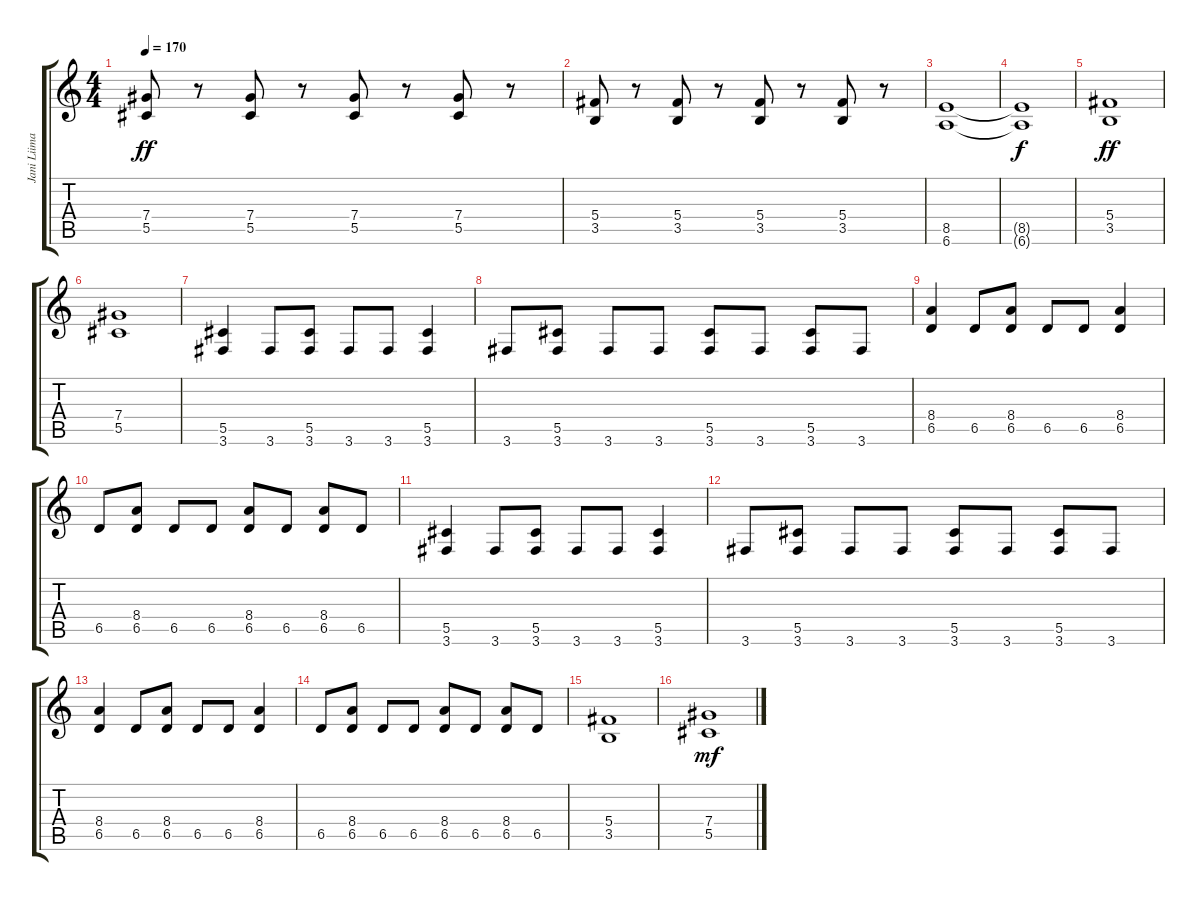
\track ("Jani Liimatainen" "Jani Liima") {instrument distortionguitar}
\staff {score tabs}
\tuning (Eb4 Bb3 Gb3 Db3 Ab2 Eb2) {hide}
\ts (4 4)
\tempo 170
\clef g2
\ks c
(7.4 5.5).8{dy ff} r.8 (7.4 5.5).8 r.8 (7.4 5.5).8 r.8 (7.4 5.5).8 r.8 |
(5.4 3.5).8 r.8 (5.4 3.5).8 r.8 (5.4 3.5).8 r.8 (5.4 3.5).8 r.8 |
(8.5 6.6).1 |
(8.5{t} 6.6{t}).1{dy f} |
(5.4 3.5).1{dy ff} |
(7.4 5.5).1 |
(5.5 3.6).4 3.6.8 (5.5 3.6).8 3.6.8 3.6.8 (5.5 3.6).4 |
3.6.8 (5.5 3.6).8 3.6.8 3.6.8 (5.5 3.6).8 3.6.8 (5.5 3.6).8 3.6.8 |
(8.4 6.5).4 6.5.8 (8.4 6.5).8 6.5.8 6.5.8 (8.4 6.5).4 |
6.5.8 (8.4 6.5).8 6.5.8 6.5.8 (8.4 6.5).8 6.5.8 (8.4 6.5).8 6.5.8 |
(5.5 3.6).4 3.6.8 (5.5 3.6).8 3.6.8 3.6.8 (5.5 3.6).4 |
3.6.8 (5.5 3.6).8 3.6.8 3.6.8 (5.5 3.6).8 3.6.8 (5.5 3.6).8 3.6.8 |
(8.4 6.5).4 6.5.8 (8.4 6.5).8 6.5.8 6.5.8 (8.4 6.5).4 |
6.5.8 (8.4 6.5).8 6.5.8 6.5.8 (8.4 6.5).8 6.5.8 (8.4 6.5).8 6.5.8 |
(5.4 3.5).1 |
(7.4 5.5).1{dy mf}
